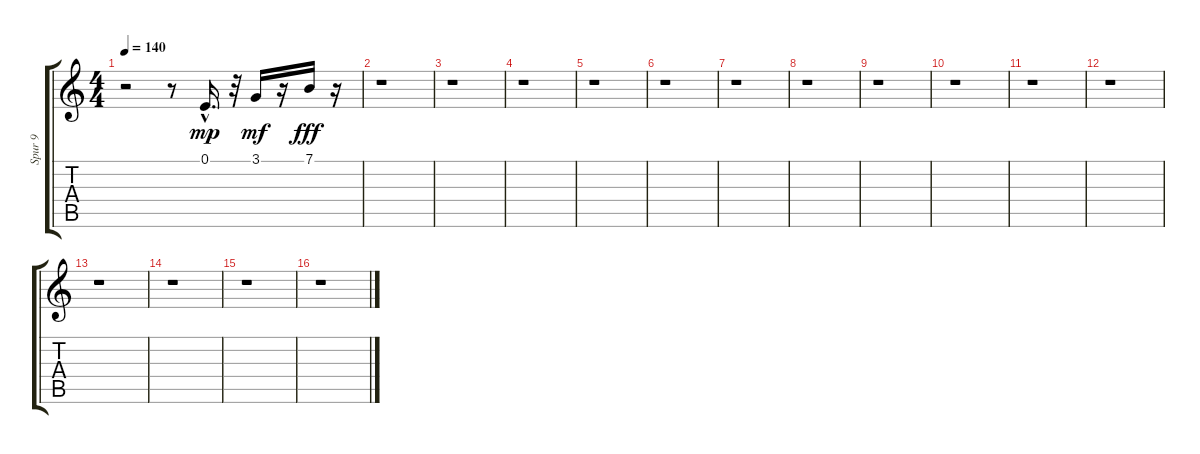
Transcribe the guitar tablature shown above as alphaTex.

\track ("Spur 9" "Spur 9") {instrument marimba}
\staff {score tabs}
\tuning (E4 B3 G3 D3 A2 E2) {hide}
\ts (4 4)
\tempo 140
\clef g2
\ks c
r.2{dy fff} r.8 0.1{hac}.16{d dy mp} r.32 3.1.16{dy mf} r.16 7.1.16{dy fff} r.16 |
r.1 |
r.1 |
r.1 |
r.1 |
r.1 |
r.1 |
r.1 |
r.1 |
r.1 |
r.1 |
r.1 |
r.1 |
r.1 |
r.1 |
r.1
